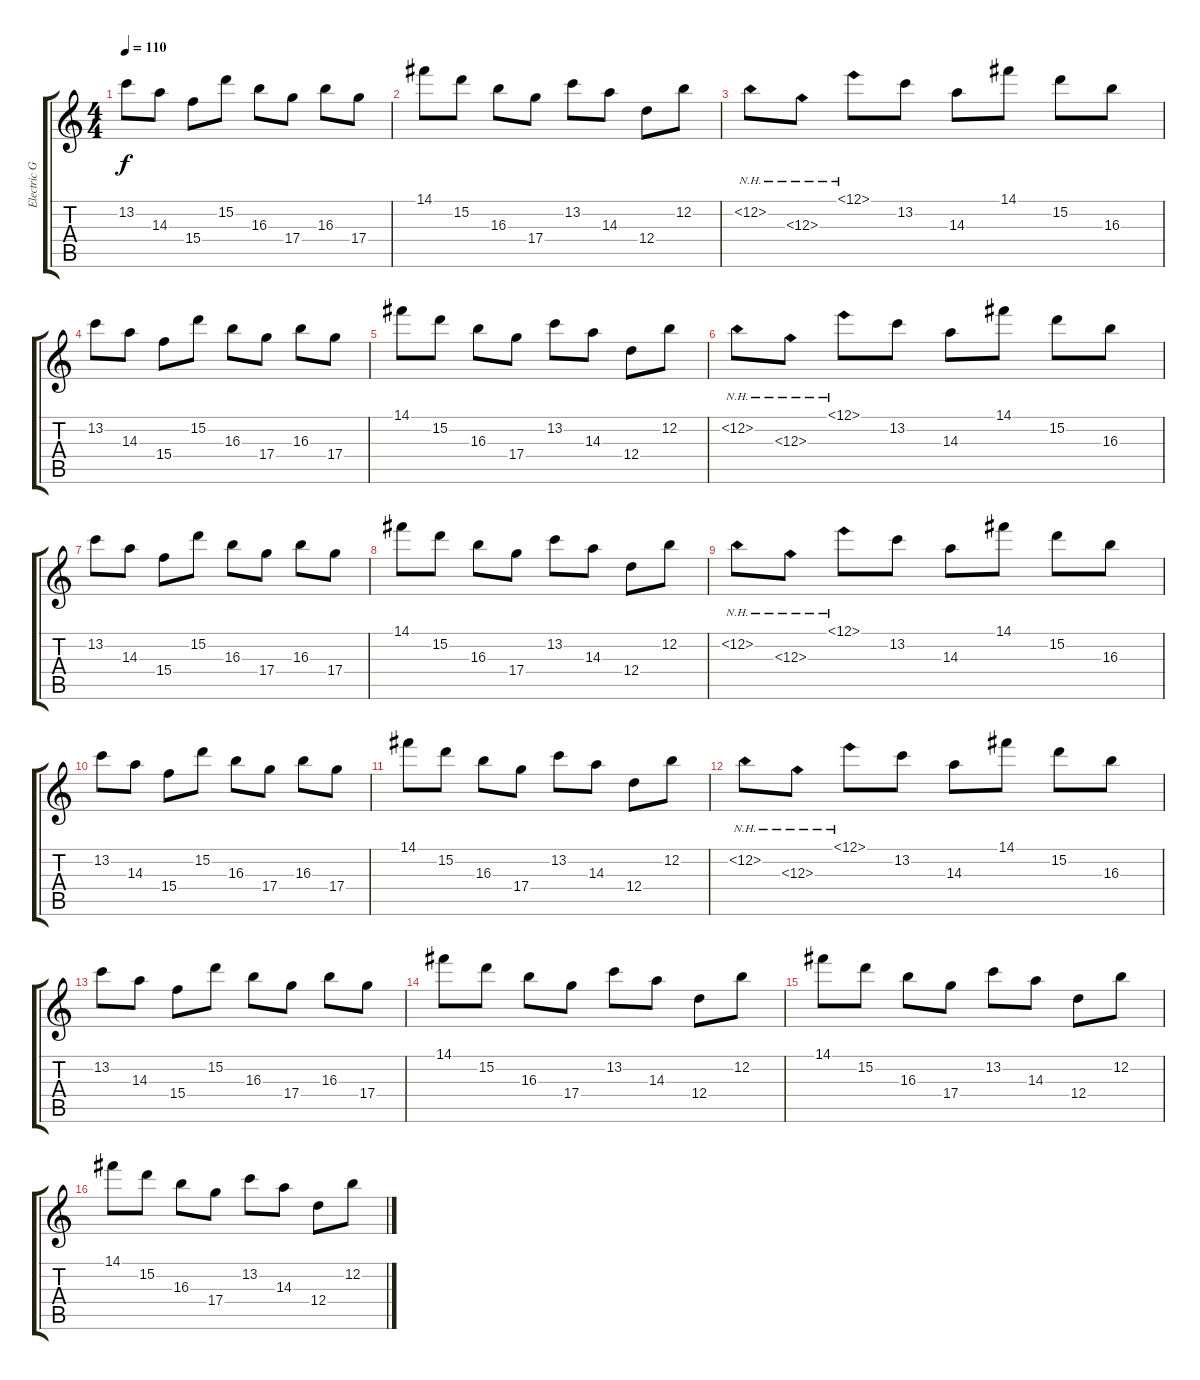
\track ("Electric Guitar" "Electric G") {instrument distortionguitar}
\staff {score tabs}
\tuning (E4 B3 G3 D3 A2 E2) {hide}
\ts (4 4)
\tempo 110
\clef g2
\ks c
13.2.8{dy f} 14.3.8 15.4.8 15.2.8 16.3.8 17.4.8 16.3.8 17.4.8 |
14.1.8 15.2.8 16.3.8 17.4.8 13.2.8 14.3.8 12.4.8 12.2.8 |
12.2{nh}.8 12.3{nh}.8 12.1{nh}.8 13.2.8 14.3.8 14.1.8 15.2.8 16.3.8 |
13.2.8 14.3.8 15.4.8 15.2.8 16.3.8 17.4.8 16.3.8 17.4.8 |
14.1.8 15.2.8 16.3.8 17.4.8 13.2.8 14.3.8 12.4.8 12.2.8 |
12.2{nh}.8 12.3{nh}.8 12.1{nh}.8 13.2.8 14.3.8 14.1.8 15.2.8 16.3.8 |
13.2.8 14.3.8 15.4.8 15.2.8 16.3.8 17.4.8 16.3.8 17.4.8 |
14.1.8 15.2.8 16.3.8 17.4.8 13.2.8 14.3.8 12.4.8 12.2.8 |
12.2{nh}.8 12.3{nh}.8 12.1{nh}.8 13.2.8 14.3.8 14.1.8 15.2.8 16.3.8 |
13.2.8 14.3.8 15.4.8 15.2.8 16.3.8 17.4.8 16.3.8 17.4.8 |
14.1.8 15.2.8 16.3.8 17.4.8 13.2.8 14.3.8 12.4.8 12.2.8 |
12.2{nh}.8 12.3{nh}.8 12.1{nh}.8 13.2.8 14.3.8 14.1.8 15.2.8 16.3.8 |
13.2.8 14.3.8 15.4.8 15.2.8 16.3.8 17.4.8 16.3.8 17.4.8 |
14.1.8 15.2.8 16.3.8 17.4.8 13.2.8 14.3.8 12.4.8 12.2.8 |
14.1.8 15.2.8 16.3.8 17.4.8 13.2.8 14.3.8 12.4.8 12.2.8 |
14.1.8 15.2.8 16.3.8 17.4.8 13.2.8 14.3.8 12.4.8 12.2.8
